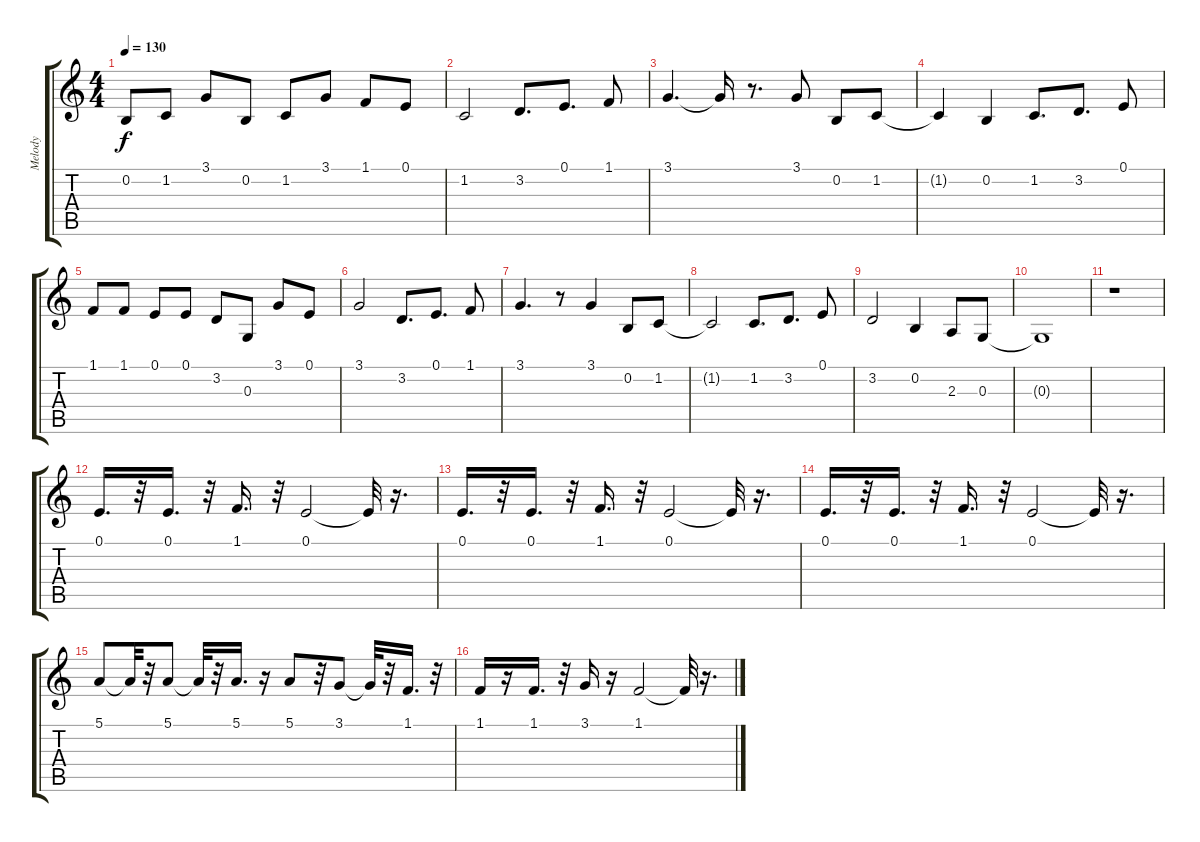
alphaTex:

\track ("Melody" "Melody") {instrument cello}
\staff {score tabs}
\tuning (E4 B3 G3 D3 A2 E2) {hide}
\ts (4 4)
\tempo 130
\clef g2
\ks c
0.2.8{dy f} 1.2.8 3.1.8 0.2.8 1.2.8 3.1.8 1.1.8 0.1.8 |
1.2.2 3.2.8{d} 0.1.8{d} 1.1.8 |
3.1.4{d} 3.1{t}.16 r.8{d} 3.1.8 0.2.8 1.2.8 |
1.2{t}.4 0.2.4 1.2.8{d} 3.2.8{d} 0.1.8 |
1.1.8 1.1.8 0.1.8 0.1.8 3.2.8 0.3.8 3.1.8 0.1.8 |
3.1.2 3.2.8{d} 0.1.8{d} 1.1.8 |
3.1.4{d} r.8 3.1.4 0.2.8 1.2.8 |
1.2{t}.2 1.2.8{d} 3.2.8{d} 0.1.8 |
3.2.2 0.2.4 2.3.8 0.3.8 |
0.3{t}.1 |
r.1 |
0.1.16{d} r.32 0.1.16{d} r.32 1.1.16{d} r.32 0.1.2 0.1{t}.32 r.16{d} |
0.1.16{d} r.32 0.1.16{d} r.32 1.1.16{d} r.32 0.1.2 0.1{t}.32 r.16{d} |
0.1.16{d} r.32 0.1.16{d} r.32 1.1.16{d} r.32 0.1.2 0.1{t}.32 r.16{d} |
5.1.8 5.1{t}.32 r.32 5.1.8 5.1{t}.32 r.32 5.1.16{d} r.16 5.1.8 r.32 3.1.8 3.1{t}.32 r.32 1.1.16{d} r.32 |
1.1.16 r.16 1.1.16{d} r.32 3.1.16 r.16 1.1.2 1.1{t}.32 r.16{d}
